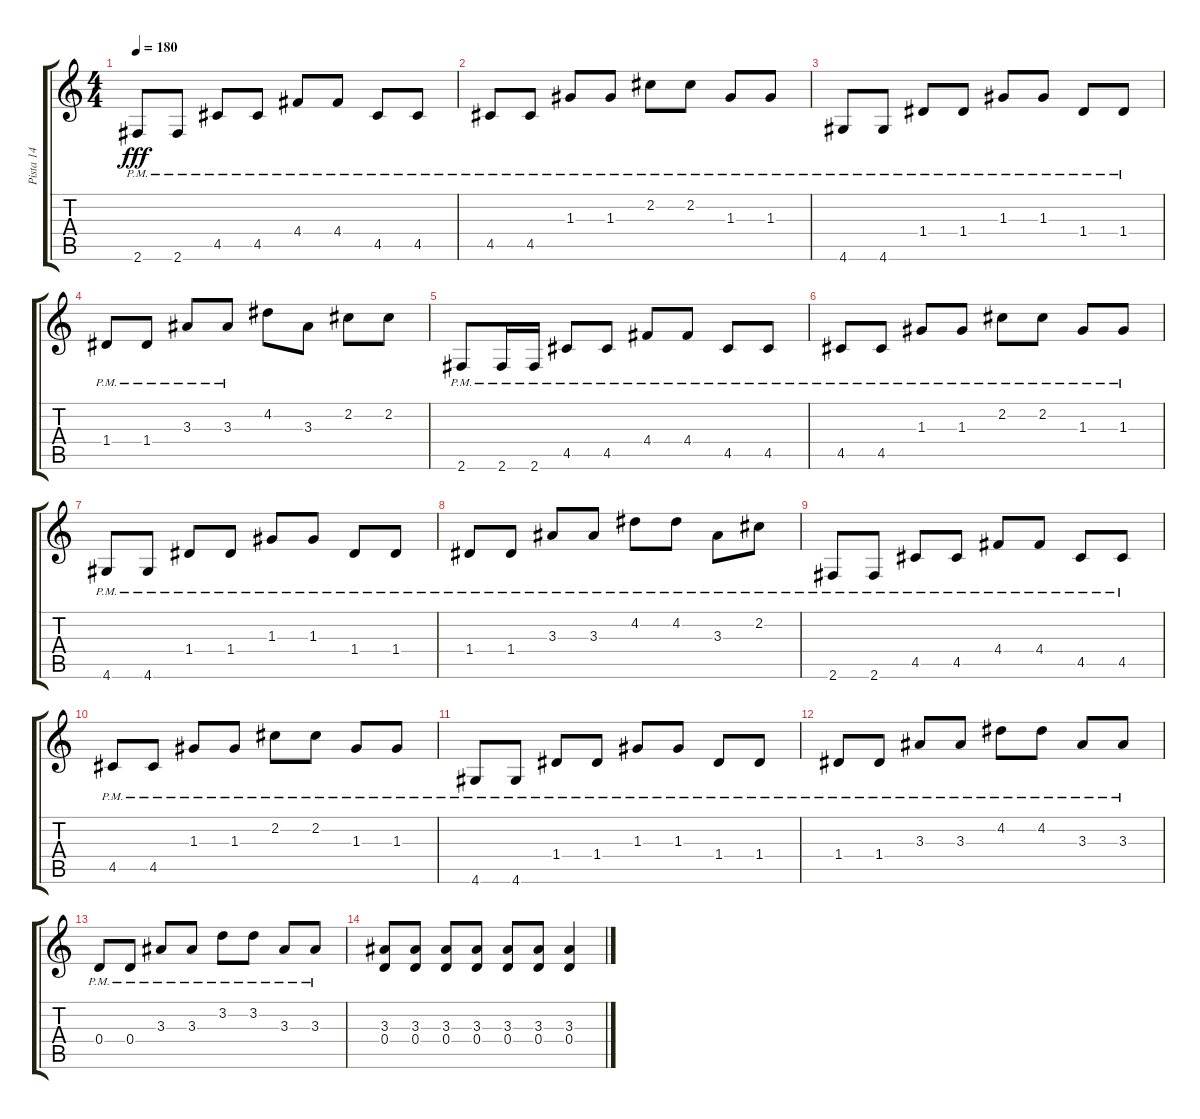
\track ("Pista 14" "Pista 14") {instrument distortionguitar}
\staff {score tabs}
\tuning (E4 B3 G3 D3 A2 E2) {hide}
\ts (4 4)
\tempo 180
\clef g2
\ks c
2.6{pm}.8{dy fff} 2.6{pm}.8 4.5{pm}.8 4.5{pm}.8 4.4{pm}.8 4.4{pm}.8 4.5{pm}.8 4.5{pm}.8 |
4.5{pm}.8 4.5{pm}.8 1.3{pm}.8 1.3{pm}.8 2.2{pm}.8 2.2{pm}.8 1.3{pm}.8 1.3{pm}.8 |
4.6{pm}.8 4.6{pm}.8 1.4{pm}.8 1.4{pm}.8 1.3{pm}.8 1.3{pm}.8 1.4{pm}.8 1.4{pm}.8 |
1.4{pm}.8 1.4{pm}.8 3.3{pm}.8 3.3{pm}.8 4.2.8 3.3.8 2.2.8 2.2.8 |
2.6{pm}.8 2.6{pm}.16 2.6{pm}.16 4.5{pm}.8 4.5{pm}.8 4.4{pm}.8 4.4{pm}.8 4.5{pm}.8 4.5{pm}.8 |
4.5{pm}.8 4.5{pm}.8 1.3{pm}.8 1.3{pm}.8 2.2{pm}.8 2.2{pm}.8 1.3{pm}.8 1.3{pm}.8 |
4.6{pm}.8 4.6{pm}.8 1.4{pm}.8 1.4{pm}.8 1.3{pm}.8 1.3{pm}.8 1.4{pm}.8 1.4{pm}.8 |
1.4{pm}.8 1.4{pm}.8 3.3{pm}.8 3.3{pm}.8 4.2{pm}.8 4.2{pm}.8 3.3{pm}.8 2.2{pm}.8 |
2.6{pm}.8 2.6{pm}.8 4.5{pm}.8 4.5{pm}.8 4.4{pm}.8 4.4{pm}.8 4.5{pm}.8 4.5{pm}.8 |
4.5{pm}.8 4.5{pm}.8 1.3{pm}.8 1.3{pm}.8 2.2{pm}.8 2.2{pm}.8 1.3{pm}.8 1.3{pm}.8 |
4.6{pm}.8 4.6{pm}.8 1.4{pm}.8 1.4{pm}.8 1.3{pm}.8 1.3{pm}.8 1.4{pm}.8 1.4{pm}.8 |
1.4{pm}.8 1.4{pm}.8 3.3{pm}.8 3.3{pm}.8 4.2{pm}.8 4.2{pm}.8 3.3{pm}.8 3.3{pm}.8 |
0.4{pm}.8 0.4{pm}.8 3.3{pm}.8 3.3{pm}.8 3.2{pm}.8 3.2{pm}.8 3.3{pm}.8 3.3{pm}.8 |
(3.3 0.4).8 (3.3 0.4).8 (3.3 0.4).8 (3.3 0.4).8 (3.3 0.4).8 (3.3 0.4).8 (3.3 0.4).4
